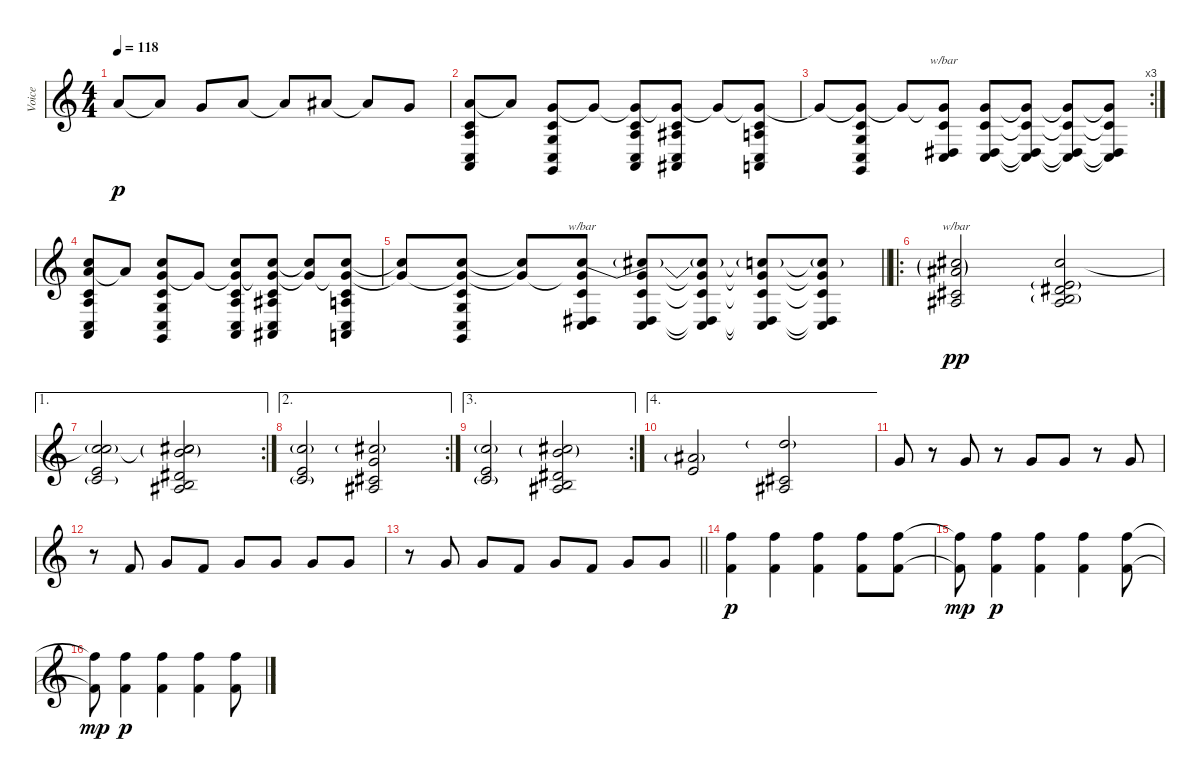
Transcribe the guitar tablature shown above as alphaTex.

\track ("Voice" "Voice") {instrument choiraahs}
\staff {score}
\tuning (E4 B3 G3 D3 A2 E2) {hide}
\ts (4 4)
\tempo 118
\clef g2
\ks c
10.2{t}.8{dy p} 10.2{t}.8 8.2.8 10.2.8 10.2{t}.8 11.2.8 11.2{t}.8 8.2.8 |
(10.2 5.3 7.4 3.5 5.6).8 10.2{t}.8 (8.2 5.3 5.4 3.5 3.6).8 8.2{t}.8 (8.2{t} 5.3 7.4 3.5 5.6).8 (8.2{t} 5.3 8.4 3.5 6.6).8 8.2{t}.8 (8.2{t} 5.3 7.4 3.5 5.6).8 |
\rc 3
8.2{t}.8 (8.2{t} 5.3 5.4 3.5 3.6).8 8.2{t}.8 (8.2{t} 5.3 1.4 3.5).8{tbe (custom default 0 0 20 0 40 -2 60 -2)} (8.2{t} 5.3{t} 1.4{t} 3.5{t}).8 (8.2{t} 5.3{t} 1.4{t} 3.5{t}).8 (8.2{t} 5.3{t} 1.4{t} 3.5{t}).8 (8.2{t} 5.3{t} 1.4{t} 3.5{t}).8 |
(8.1 10.2 5.3 7.4 3.5 5.6).8 10.2{t}.8 (8.1 8.2 5.3 5.4 3.5 3.6).8 8.2{t}.8 (8.1 8.2{t} 5.3 7.4 3.5 5.6).8 (8.1 8.2{t} 5.3 8.4 3.5 6.6).8 (8.1{t} 8.2{t}).8 (8.1 8.2{t} 5.3 7.4 3.5 5.6).8 |
\barLineRight lightlight
(8.1{t} 8.2{t}).8 (8.1 8.2{t} 5.3 5.4 3.5 3.6).8 (8.1{t} 8.2{t}).8 (8.1{be (bend 0 0 60 2)} 8.2{t} 5.3 1.4 3.5).8{tbe (custom default 0 0 20 0 40 -2 60 -2)} (8.1{t} 8.2{t} 5.3{t} 1.4{t} 3.5{t}).8 (8.1{t} 8.2{t} 5.3{t} 1.4{t} 3.5{t}).8 (8.1{t} 8.2{t} 5.3{t} 1.4{t} 3.5{t}).8 (8.1{t} 8.2{t} 5.3{t} 1.4{t} 3.5{t}).8 |
\ro
(9.1{g} 11.2{g} 11.4 13.5).2{tbe (custom default 0 0 45 0 60 -2) dy pp} (9.1{t} 5.2{g} 8.3 8.4 14.5{g}).2 |
\ae 1
\rc 2
(9.1{t} 13.2{g} 14.4 15.5{g}).2 (9.1{t} 14.2{g} 16.3{g} 13.4 14.5 18.6).2 |
\ae 2
\rc 2
(8.1{g} 9.3 10.4{g}).2 (9.1{g} 2.2 3.3 17.4).2 |
\ae 3
\rc 2
(8.1{g} 9.3 10.4{g}).2 (9.1{g} 12.2{g} 8.3 9.4 13.5).2 |
\ae 4
(6.1{g} 9.3).2 (10.1{g} 2.2 3.3).2 |
3.1.8 r.8 3.1.8 r.8 3.1.8 3.1.8 r.8 3.1.8 |
r.8 1.1.8 3.1.8 1.1.8 3.1.8 3.1.8 3.1.8 3.1.8 |
\barLineRight lightlight
r.8 3.1.8 3.1.8 1.1.8 3.1.8 1.1.8 3.1.8 3.1.8 |
(13.1 10.3).4{dy p} (13.1 10.3).4 (13.1 10.3).4 (13.1 10.3).8 (13.1 10.3).8 |
(13.1{t} 10.3{t}).8{dy mp} (13.1 10.3).4{dy p} (13.1 10.3).4 (13.1 10.3).4 (13.1 10.3).8 |
(13.1{t} 10.3{t}).8{dy mp} (13.1 10.3).4{dy p} (13.1 10.3).4 (13.1 10.3).4 (13.1 10.3).8
